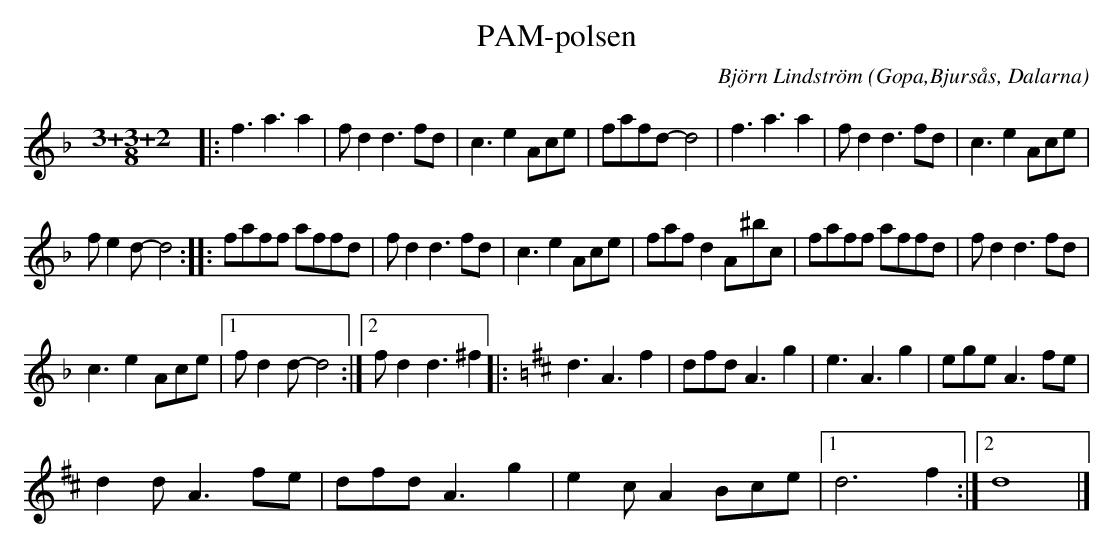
X:1
T:PAM-polsen
C: Björn Lindström
O:Gopa,Bjursås, Dalarna
M:3/4
L:1/8
K:Dm, D
[M:3+3+2/8] |: f3 a3 a2 | f d2 d3 fd | c3 e2 Ace | fafd- d4 | f3 a3 a2 | f d2 d3 fd | c3 e2 Ace | %7
 f e2 d- d4 :: faff affd | f d2 d3 fd | c3 e2 Ace | faf d2 A^bc | faff affd | f d2 d3 fd | %14
 c3 e2 Ace |1 f d2 d- d4 :|2 f d2 d3 ^f2 |:[K:D] d3 A3 f2 | dfd A3 g2 | e3 A3 g2 | ege A3 fe | %21
 d2 d A3 fe | dfd A3 g2 | e2 c A2 Bce |1 d6 f2 :|2 d8 |] %26
